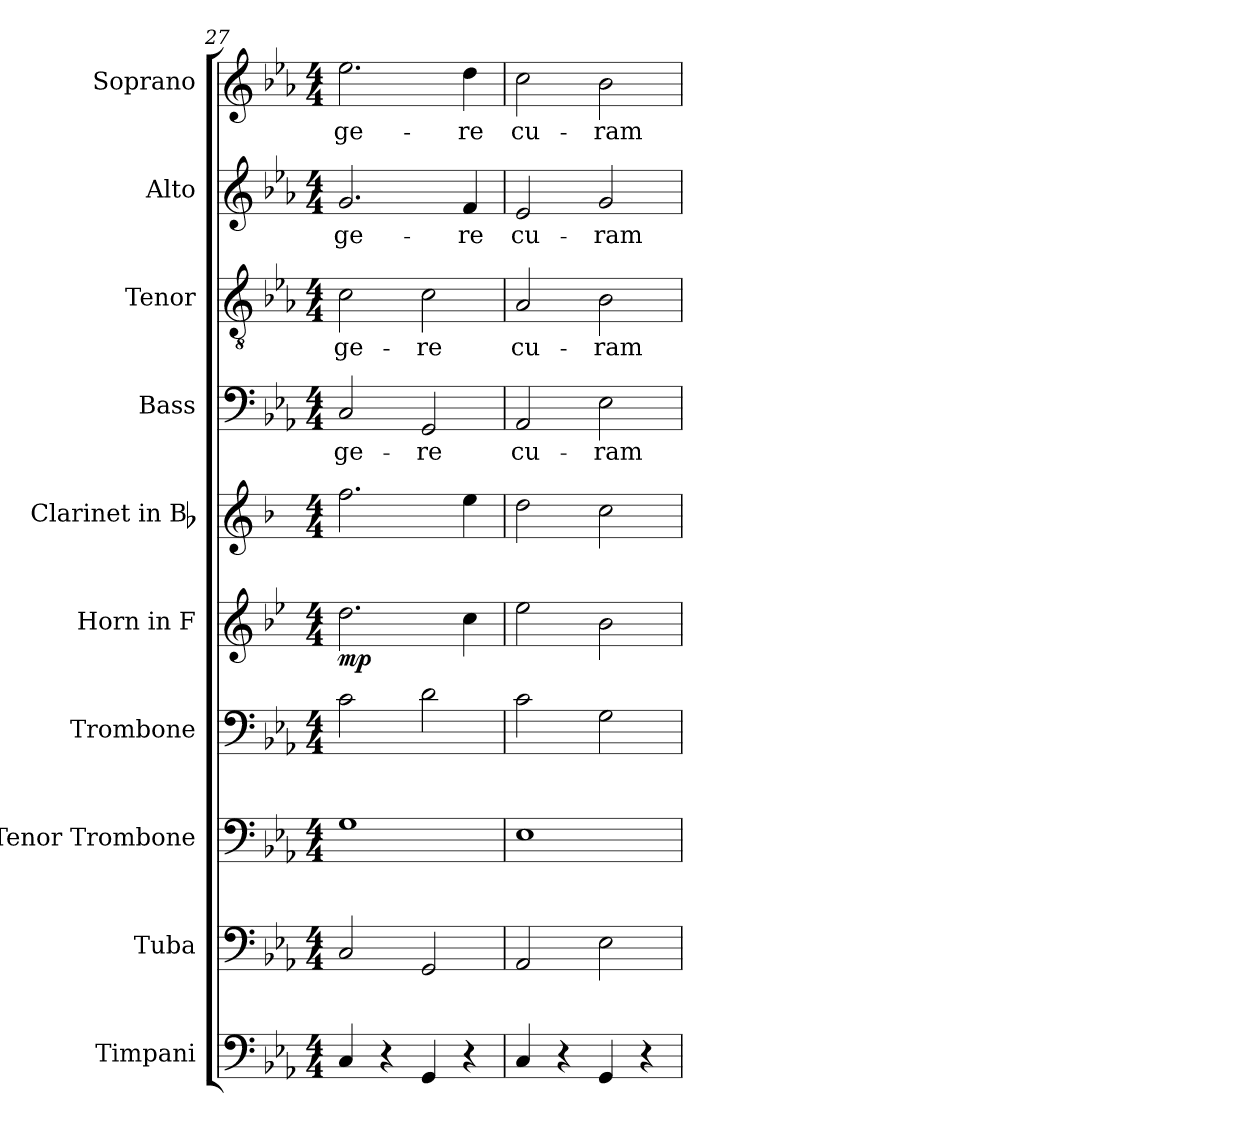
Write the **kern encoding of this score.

**kern	**kern	**kern	**kern	**kern	**dynam	**kern	**kern	**text	**kern	**text	**kern	**text	**kern	**text
*part10	*part9	*part8	*part7	*part6	*part6	*part5	*part4	*part4	*part3	*part3	*part2	*part2	*part1	*part1
*staff10	*staff9	*staff8	*staff7	*staff6	*staff6	*staff5	*staff4	*staff4	*staff3	*staff3	*staff2	*staff2	*staff1	*staff1
*I"Timpani	*I"Tuba	*I"Tenor Trombone	*I"Trombone	*I"Horn in F	*	*I"Clarinet in Bb	*I"Bass	*	*I"Tenor	*	*I"Alto	*	*I"Soprano	*
*I'Timp.	*I'Tba.	*I'Ten. Tbn.	*I'Tbn.	*I'Hn.	*	*I'Cl.	*I'B.	*	*I'T.	*	*I'A.	*	*I'S.	*
*clefF4	*clefF4	*clefF4	*clefF4	*clefG2	*	*clefG2	*clefF4	*	*clefGv2	*	*clefG2	*	*clefG2	*
*	*	*	*	*ITrd4c7	*	*ITrd1c2	*	*	*ITrd7c12	*	*	*	*	*
*k[b-e-a-]	*k[b-e-a-]	*k[b-e-a-]	*k[b-e-a-]	*k[b-e-a-]	*	*k[b-e-a-]	*k[b-e-a-]	*	*k[b-e-a-]	*	*k[b-e-a-]	*	*k[b-e-a-]	*
*c:	*c:	*c:	*c:	*c:	*	*c:	*c:	*	*c:	*	*c:	*	*c:	*
*M4/4	*M4/4	*M4/4	*M4/4	*M4/4	*	*M4/4	*M4/4	*	*M4/4	*	*M4/4	*	*M4/4	*
=27	=27	=27	=27	=27	=27	=27	=27	=27	=27	=27	=27	=27	=27	=27
!	!	!	!	!	!	!	!	!LO:LY:b:color=#000000	!	!	!	!	!	!
!	!	!	!	!	!	!	!	!	!	!LO:LY:b:color=#000000	!	!	!	!
!	!	!	!	!	!	!	!	!	!	!	!	!LO:LY:b:color=#000000	!	!
!	!	!	!	!	!	!	!	!	!	!	!	!	!	!LO:LY:b:color=#000000
4Ci/	2Ci/	1Gi	2ci\	2.gi\	mp	2.ee-i\	2Ci/	ge-	2Ci\	ge-	2.gi/	ge-	2.ee-i\	ge-
4r	.	.	.	.	.	.	.	.	.	.	.	.	.	.
!	!	!	!	!	!	!	!	!LO:LY:b:color=#000000	!	!	!	!	!	!
!	!	!	!	!	!	!	!	!	!	!LO:LY:b:color=#000000	!	!	!	!
4GGi/	2GGi/	.	2di\	.	.	.	2GGi/	-re	2Ci\	-re	.	.	.	.
!	!	!	!	!	!	!	!	!	!	!	!	!LO:LY:b:color=#000000	!	!
!	!	!	!	!	!	!	!	!	!	!	!	!	!	!LO:LY:b:color=#000000
4r	.	.	.	4fi\	.	4ddi\	.	.	.	.	4fi/	-re	4ddi\	-re
=28	=28	=28	=28	=28	=28	=28	=28	=28	=28	=28	=28	=28	=28	=28
!	!	!	!	!	!	!	!	!LO:LY:b:color=#000000	!	!	!	!	!	!
!	!	!	!	!	!	!	!	!	!	!LO:LY:b:color=#000000	!	!	!	!
!	!	!	!	!	!	!	!	!	!	!	!	!LO:LY:b:color=#000000	!	!
!	!	!	!	!	!	!	!	!	!	!	!	!	!	!LO:LY:b:color=#000000
4Ci/	2AA-i/	1E-i	2ci\	2a-i\	.	2cci\	2AA-i/	cu-	2AA-i/	cu-	2e-i/	cu-	2cci\	cu-
4r	.	.	.	.	.	.	.	.	.	.	.	.	.	.
!	!	!	!	!	!	!	!	!LO:LY:b:color=#000000	!	!	!	!	!	!
!	!	!	!	!	!	!	!	!	!	!LO:LY:b:color=#000000	!	!	!	!
!	!	!	!	!	!	!	!	!	!	!	!	!LO:LY:b:color=#000000	!	!
!	!	!	!	!	!	!	!	!	!	!	!	!	!	!LO:LY:b:color=#000000
4GGi/	2E-i\	.	2Gi\	2e-i\	.	2b-i\	2E-i\	-ram	2BB-i\	-ram	2gi/	-ram	2b-i\	-ram
4r	.	.	.	.	.	.	.	.	.	.	.	.	.	.
=	=	=	=	=	=	=	=	=	=	=	=	=	=	=
*-	*-	*-	*-	*-	*-	*-	*-	*-	*-	*-	*-	*-	*-	*-
